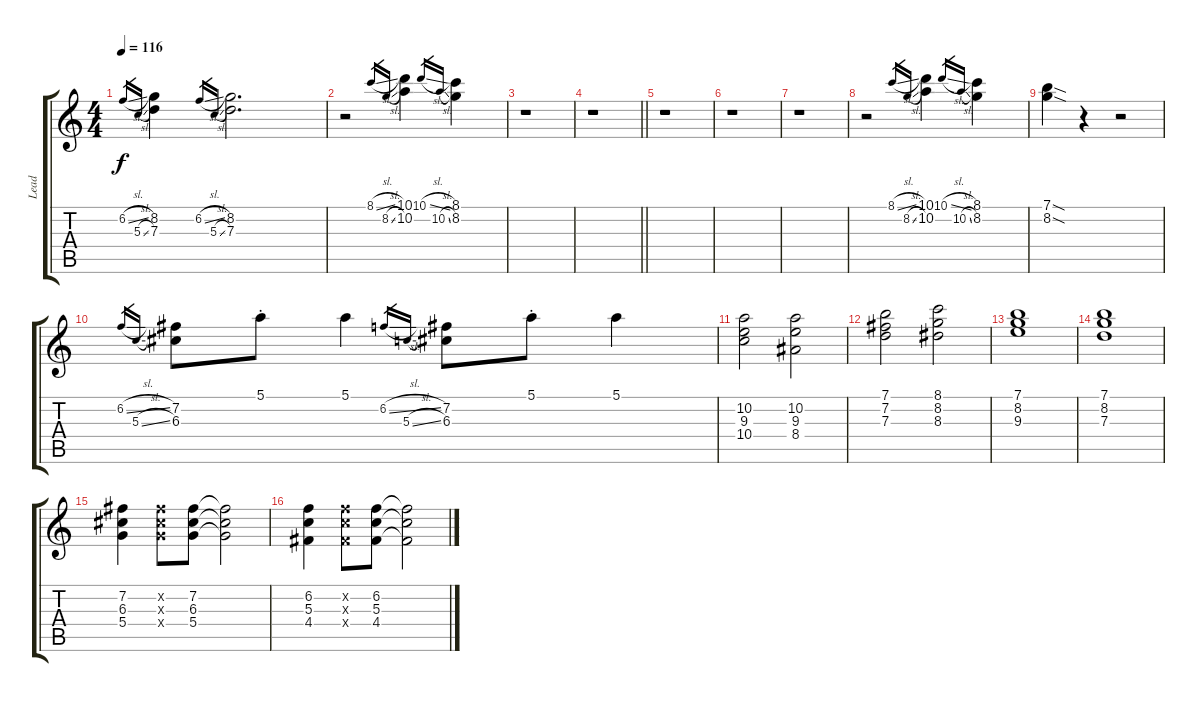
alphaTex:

\track ("Lead" "Lead") {instrument electricguitarclean}
\staff {score tabs}
\tuning (E4 B3 G3 D3 A2 E2) {hide}
\ts (4 4)
\tempo 116
\clef g2
\ks c
6.2{sl}.16{gr dy f} 5.3{sl}.16{gr} (8.2 7.3).4 6.2{sl}.16{gr} 5.3{sl}.16{gr} (8.2 7.3).2{d} |
r.2 8.1{sl}.16{gr} 8.2{sl}.16{gr} (10.1 10.2).4 10.1{sl}.16{gr} 10.2{sl}.16{gr} (8.1 8.2).4 |
r.1 |
\barLineRight lightlight
r.1 |
r.1 |
r.1 |
r.1 |
r.2 8.1{sl}.16{gr} 8.2{sl}.16{gr} (10.1 10.2).4 10.1{sl}.16{gr} 10.2{sl}.16{gr} (8.1 8.2).4 |
(7.1{sod} 8.2{sod}).4 r.4 r.2 |
6.2{sl}.16{gr} 5.3{sl}.16{gr} (7.2 6.3).8 5.1{st}.8 5.1.4 6.2{sl}.16{gr} 5.3{sl}.16{gr} (7.2 6.3).8 5.1{st}.8 5.1.4 |
(10.2 9.3 10.4).2 (10.2 9.3 8.4).2 |
(7.1 7.2 7.3).2 (8.1 8.2 8.3).2 |
(7.1 8.2 9.3).1 |
(7.1 8.2 7.3).1 |
(7.2 6.3 5.4).4 (7.2{x} 6.3{x} 5.4{x}).8 (7.2 6.3 5.4).8 (7.2{t} 6.3{t} 5.4{t}).2 |
(6.2 5.3 4.4).4 (6.2{x} 5.3{x} 4.4{x}).8 (6.2 5.3 4.4).8 (6.2{t} 5.3{t} 4.4{t}).2
